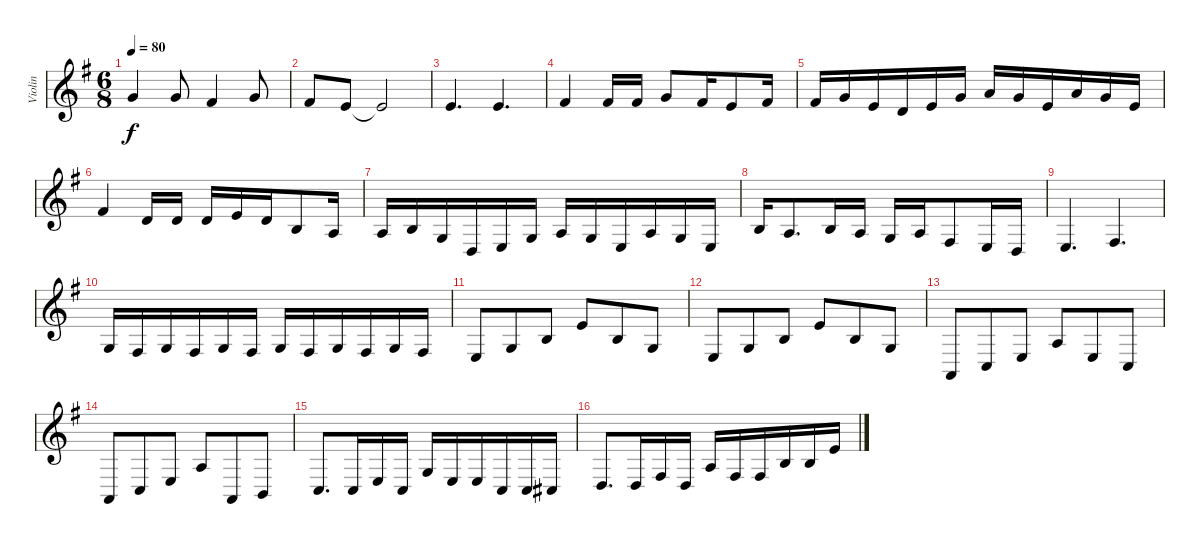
\track ("Violin" "Violin") {instrument violin}
\staff {score}
\tuning (E4 A3 D3 G2) {hide}
\ts (6 8)
\tempo 80
\clef g2
\ks eminor
3.1{t}.4{dy f} 3.1.8 2.1.4 3.1.8 |
2.1.8 0.1.8 0.1{t}.2 |
0.1.4{d} 0.1.4{d} |
2.1.4 2.1.16 2.1.16 3.1.8 2.1.16 0.1.8 2.1.16 |
2.1.16 3.1.16 0.1.16 5.2.16 0.1.16 3.1.16 5.1.16 3.1.16 0.1.16 5.1.16 3.1.16 0.1.16 |
2.1.4 5.2.16 5.2.16 5.2.16 0.1.16 5.2.16 2.2.8 0.2.16 |
0.2.16 2.2.16 5.3.16 0.3.16 2.3.16 5.3.16 0.2.16 5.3.16 2.3.16 0.2.16 5.3.16 2.3.16 |
2.2.16 0.2.8{d} 2.2.16 0.2.16 5.3.16 0.2.16 4.3.8 2.3.16 0.3.16 |
2.3.4{d} 4.3.4{d} |
5.3.16 4.3.16 5.3.16 4.3.16 5.3.16 4.3.16 5.3.16 4.3.16 5.3.16 4.3.16 5.3.16 4.3.16 |
2.3.8 5.3.8 2.2.8 0.1.8 2.2.8 5.3.8 |
2.3.8 5.3.8 2.2.8 0.1.8 2.2.8 5.3.8 |
2.4.8 5.4.8 2.3.8 0.2.8 2.3.8 5.4.8 |
2.4.8 5.4.8 2.3.8 0.2.8 2.4.8 4.4.8 |
5.4.8{d} 5.4.16 2.3.16 5.4.16 5.3.16 2.3.16 2.3.16 5.4.16 5.4.16 6.4.16 |
0.3.8{d} 0.3.16 4.3.16 0.3.16 0.2.16 4.3.16 4.3.16 2.2.16 2.2.16 0.1.16
